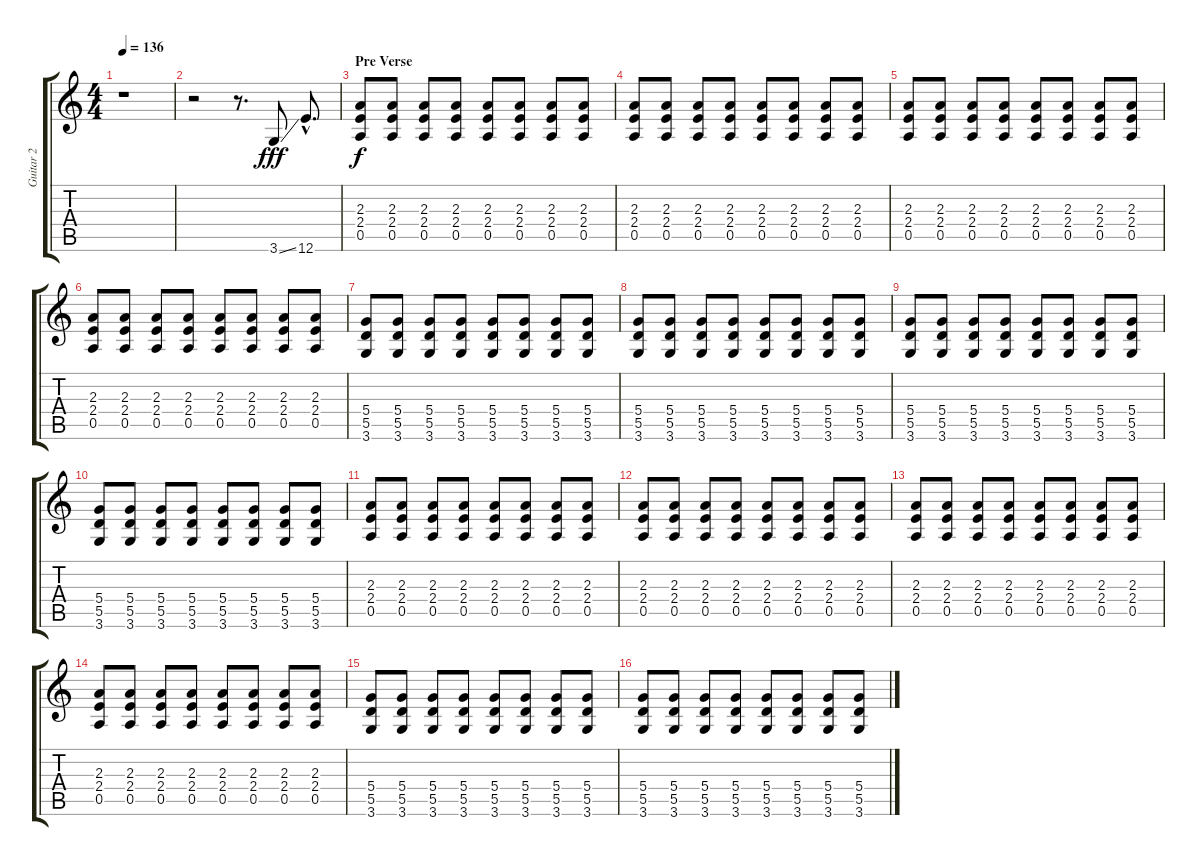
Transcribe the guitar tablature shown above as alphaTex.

\track ("Guitar 2" "Guitar 2") {instrument distortionguitar}
\staff {score tabs}
\tuning (E4 B3 G3 D3 A2 E2) {hide}
\ts (4 4)
\tempo 136
\clef g2
\ks c
r.1{dy fff} |
r.2 r.8{d} 3.6{ss}.8{volume 14} 12.6{hac}.8{d} |
\section ("" "Pre Verse")
(2.3 2.4 0.5).8{dy f volume 9} (2.3 2.4 0.5).8 (2.3 2.4 0.5).8 (2.3 2.4 0.5).8 (2.3 2.4 0.5).8 (2.3 2.4 0.5).8 (2.3 2.4 0.5).8 (2.3 2.4 0.5).8 |
(2.3 2.4 0.5).8 (2.3 2.4 0.5).8 (2.3 2.4 0.5).8 (2.3 2.4 0.5).8 (2.3 2.4 0.5).8 (2.3 2.4 0.5).8 (2.3 2.4 0.5).8 (2.3 2.4 0.5).8 |
(2.3 2.4 0.5).8 (2.3 2.4 0.5).8 (2.3 2.4 0.5).8 (2.3 2.4 0.5).8 (2.3 2.4 0.5).8 (2.3 2.4 0.5).8 (2.3 2.4 0.5).8 (2.3 2.4 0.5).8 |
(2.3 2.4 0.5).8 (2.3 2.4 0.5).8 (2.3 2.4 0.5).8 (2.3 2.4 0.5).8 (2.3 2.4 0.5).8 (2.3 2.4 0.5).8 (2.3 2.4 0.5).8 (2.3 2.4 0.5).8 |
(5.4 5.5 3.6).8 (5.4 5.5 3.6).8 (5.4 5.5 3.6).8 (5.4 5.5 3.6).8 (5.4 5.5 3.6).8 (5.4 5.5 3.6).8 (5.4 5.5 3.6).8 (5.4 5.5 3.6).8 |
(5.4 5.5 3.6).8 (5.4 5.5 3.6).8 (5.4 5.5 3.6).8 (5.4 5.5 3.6).8 (5.4 5.5 3.6).8 (5.4 5.5 3.6).8 (5.4 5.5 3.6).8 (5.4 5.5 3.6).8 |
(5.4 5.5 3.6).8 (5.4 5.5 3.6).8 (5.4 5.5 3.6).8 (5.4 5.5 3.6).8 (5.4 5.5 3.6).8 (5.4 5.5 3.6).8 (5.4 5.5 3.6).8 (5.4 5.5 3.6).8 |
(5.4 5.5 3.6).8 (5.4 5.5 3.6).8 (5.4 5.5 3.6).8 (5.4 5.5 3.6).8 (5.4 5.5 3.6).8 (5.4 5.5 3.6).8 (5.4 5.5 3.6).8 (5.4 5.5 3.6).8 |
(2.3 2.4 0.5).8{volume 9} (2.3 2.4 0.5).8 (2.3 2.4 0.5).8 (2.3 2.4 0.5).8 (2.3 2.4 0.5).8 (2.3 2.4 0.5).8 (2.3 2.4 0.5).8 (2.3 2.4 0.5).8 |
(2.3 2.4 0.5).8 (2.3 2.4 0.5).8 (2.3 2.4 0.5).8 (2.3 2.4 0.5).8 (2.3 2.4 0.5).8 (2.3 2.4 0.5).8 (2.3 2.4 0.5).8 (2.3 2.4 0.5).8 |
(2.3 2.4 0.5).8 (2.3 2.4 0.5).8 (2.3 2.4 0.5).8 (2.3 2.4 0.5).8 (2.3 2.4 0.5).8 (2.3 2.4 0.5).8 (2.3 2.4 0.5).8 (2.3 2.4 0.5).8 |
(2.3 2.4 0.5).8 (2.3 2.4 0.5).8 (2.3 2.4 0.5).8 (2.3 2.4 0.5).8 (2.3 2.4 0.5).8 (2.3 2.4 0.5).8 (2.3 2.4 0.5).8 (2.3 2.4 0.5).8 |
(5.4 5.5 3.6).8 (5.4 5.5 3.6).8 (5.4 5.5 3.6).8 (5.4 5.5 3.6).8 (5.4 5.5 3.6).8 (5.4 5.5 3.6).8 (5.4 5.5 3.6).8 (5.4 5.5 3.6).8 |
(5.4 5.5 3.6).8 (5.4 5.5 3.6).8 (5.4 5.5 3.6).8 (5.4 5.5 3.6).8 (5.4 5.5 3.6).8 (5.4 5.5 3.6).8 (5.4 5.5 3.6).8 (5.4 5.5 3.6).8
